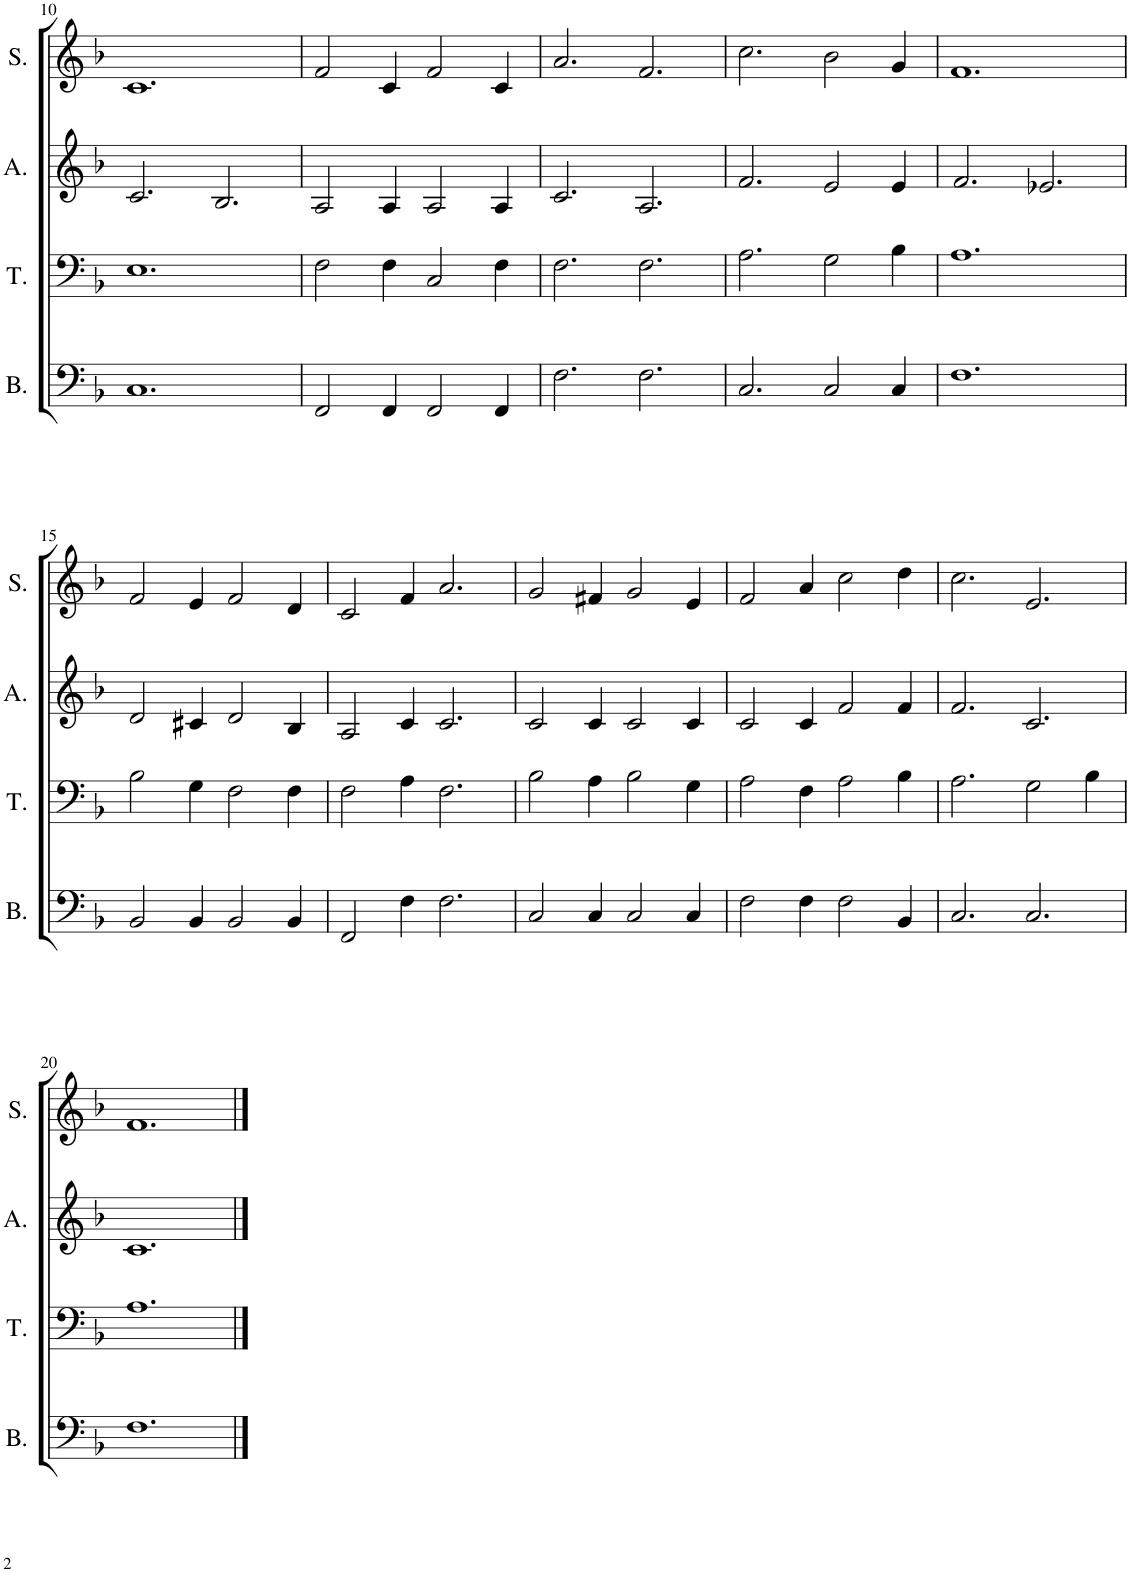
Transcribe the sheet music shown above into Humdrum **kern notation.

**kern	**kern	**kern	**kern
*part4	*part3	*part2	*part1
*staff4	*staff3	*staff2	*staff1
*I"Bass	*I"Tenor	*I"Alto	*I"Soprano
*I'B.	*I'T.	*I'A.	*I'S.
!!LO:PB:g=z
*clefF4	*clefF4	*clefG2	*clefG2
*k[b-]	*k[b-]	*k[b-]	*k[b-]
*M6/4	*M6/4	*M6/4	*M6/4
=10	=10	=10	=10
1.C	1.E	2.c/	1.c
.	.	2.B-/	.
=11	=11	=11	=11
2FF/	2F\	2A/	2f/
4FF/	4F\	4A/	4c/
2FF/	2C/	2A/	2f/
4FF/	4F\	4A/	4c/
=12	=12	=12	=12
2.F\	2.F\	2.c/	2.a/
2.F\	2.F\	2.A/	2.f/
=13	=13	=13	=13
2.C/	2.A\	2.f/	2.cc\
2C/	2G\	2e/	2b-\
4C/	4B-\	4e/	4g/
=14	=14	=14	=14
1.F	1.A	2.f/	1.f
.	.	2.e-X/	.
!!LO:LB:g=z
=15	=15	=15	=15
2BB-/	2B-\	2d/	2f/
4BB-/	4G\	4c#X/	4e/
2BB-/	2F\	2d/	2f/
4BB-/	4F\	4B-/	4d/
=16	=16	=16	=16
2FF/	2F\	2A/	2c/
4F\	4A\	4c/	4f/
2.F\	2.F\	2.c/	2.a/
=17	=17	=17	=17
2C/	2B-\	2c/	2g/
4C/	4A\	4c/	4f#X/
2C/	2B-\	2c/	2g/
4C/	4G\	4c/	4e/
=18	=18	=18	=18
2F\	2A\	2c/	2f/
4F\	4F\	4c/	4a/
2F\	2A\	2f/	2cc\
4BB-/	4B-\	4f/	4dd\
=19	=19	=19	=19
2.C/	2.A\	2.f/	2.cc\
2.C/	2G\	2.c/	2.e/
.	4B-\	.	.
!!LO:LB:g=z
=20	=20	=20	=20
1.F	1.A	1.c	1.f
==	==	==	==
*-	*-	*-	*-
